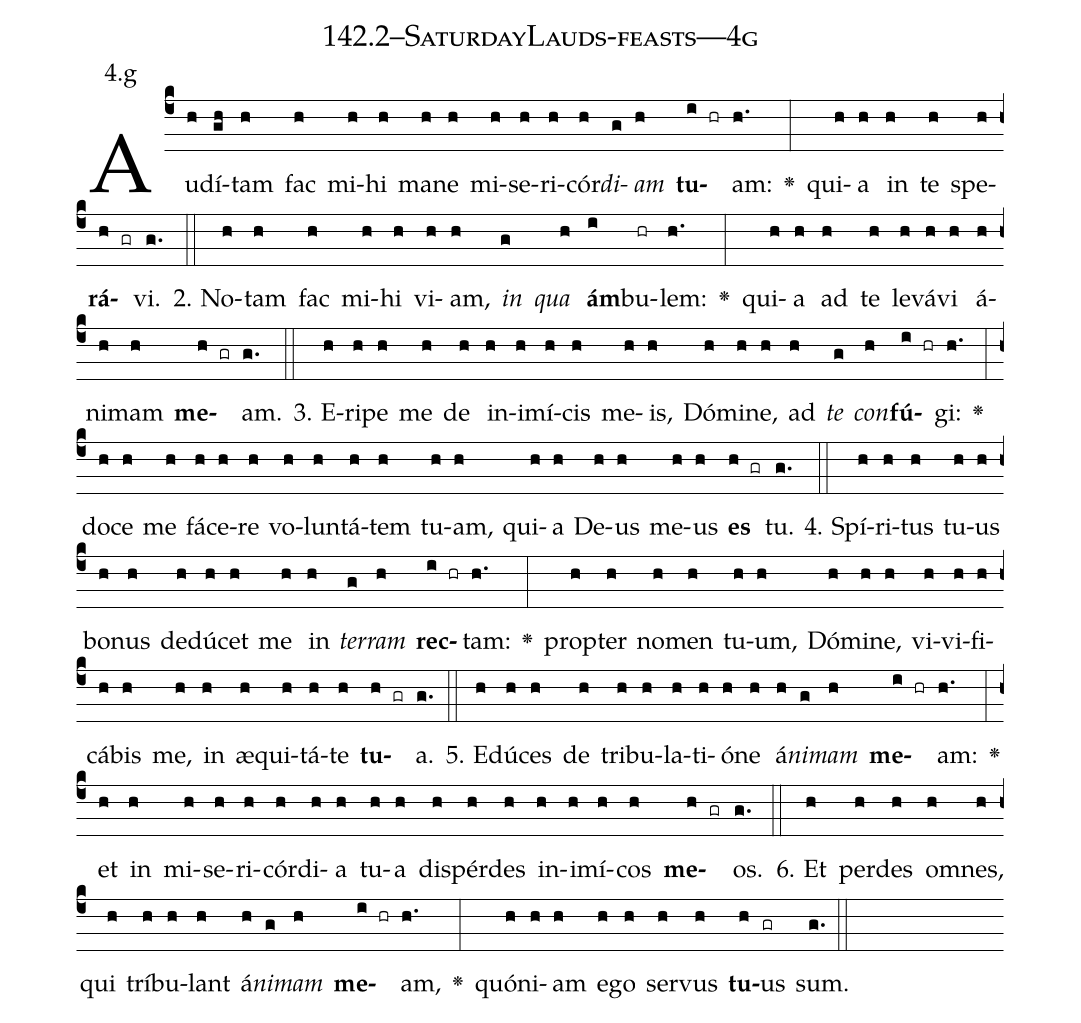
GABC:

name: 142.2--SaturdayLauds-feasts---4g;
annotation: 4.g;
%%
(c4)Au(h)dí(gh)tam(h) fac(h) mi(h)hi(h) ma(h)ne(h) mi(h)se(h)ri(h)cór(h)<i>di</i>(g)<i>am</i>(h) <b>tu</b>(i hr)am:(h.) <v>\greheightstar</v>(:) qui(h)a(h) in(h) te(h) spe(h)<b>rá</b>(h gr)vi.(g.) (::)
2. No(h)tam(h) fac(h) mi(h)hi(h) vi(h)am,(h) <i>in</i>(g) <i>qua</i>(h) <b>ám</b>(i)bu(hr)lem:(h.) <v>\greheightstar</v>(:) qui(h)a(h) ad(h) te(h) le(h)vá(h)vi(h) á(h)ni(h)mam(h) <b>me</b>(h gr)am.(g.) (::)
3. E(h)ri(h)pe(h) me(h) de(h) in(h)i(h)mí(h)cis(h) me(h)is,(h) Dó(h)mi(h)ne,(h) ad(h) <i>te</i>(g) <i>con</i>(h)<b>fú</b>(i hr)gi:(h.) <v>\greheightstar</v>(:) do(h)ce(h) me(h) fá(h)ce(h)re(h) vo(h)lun(h)tá(h)tem(h) tu(h)am,(h) qui(h)a(h) De(h)us(h) me(h)us(h) <b>es</b>(h gr) tu.(g.) (::)
4. Spí(h)ri(h)tus(h) tu(h)us(h) bo(h)nus(h) de(h)dú(h)cet(h) me(h) in(h) <i>ter</i>(g)<i>ram</i>(h) <b>rec</b>(i hr)tam:(h.) <v>\greheightstar</v>(:) prop(h)ter(h) no(h)men(h) tu(h)um,(h) Dó(h)mi(h)ne,(h) vi(h)vi(h)fi(h)cá(h)bis(h) me,(h) in(h) æ(h)qui(h)tá(h)te(h) <b>tu</b>(h gr)a.(g.) (::)
5. E(h)dú(h)ces(h) de(h) tri(h)bu(h)la(h)ti(h)ó(h)ne(h) á(h)<i>ni</i>(g)<i>mam</i>(h) <b>me</b>(i hr)am:(h.) <v>\greheightstar</v>(:) et(h) in(h) mi(h)se(h)ri(h)cór(h)di(h)a(h) tu(h)a(h) dis(h)pér(h)des(h) in(h)i(h)mí(h)cos(h) <b>me</b>(h gr)os.(g.) (::)
6. Et(h) per(h)des(h) om(h)nes,(h) qui(h) trí(h)bu(h)lant(h) á(h)<i>ni</i>(g)<i>mam</i>(h) <b>me</b>(i hr)am,(h.) <v>\greheightstar</v>(:) quón(h)i(h)am(h) e(h)go(h) ser(h)vus(h) <b>tu</b>(h)us(gr) sum.(g.) (::)
